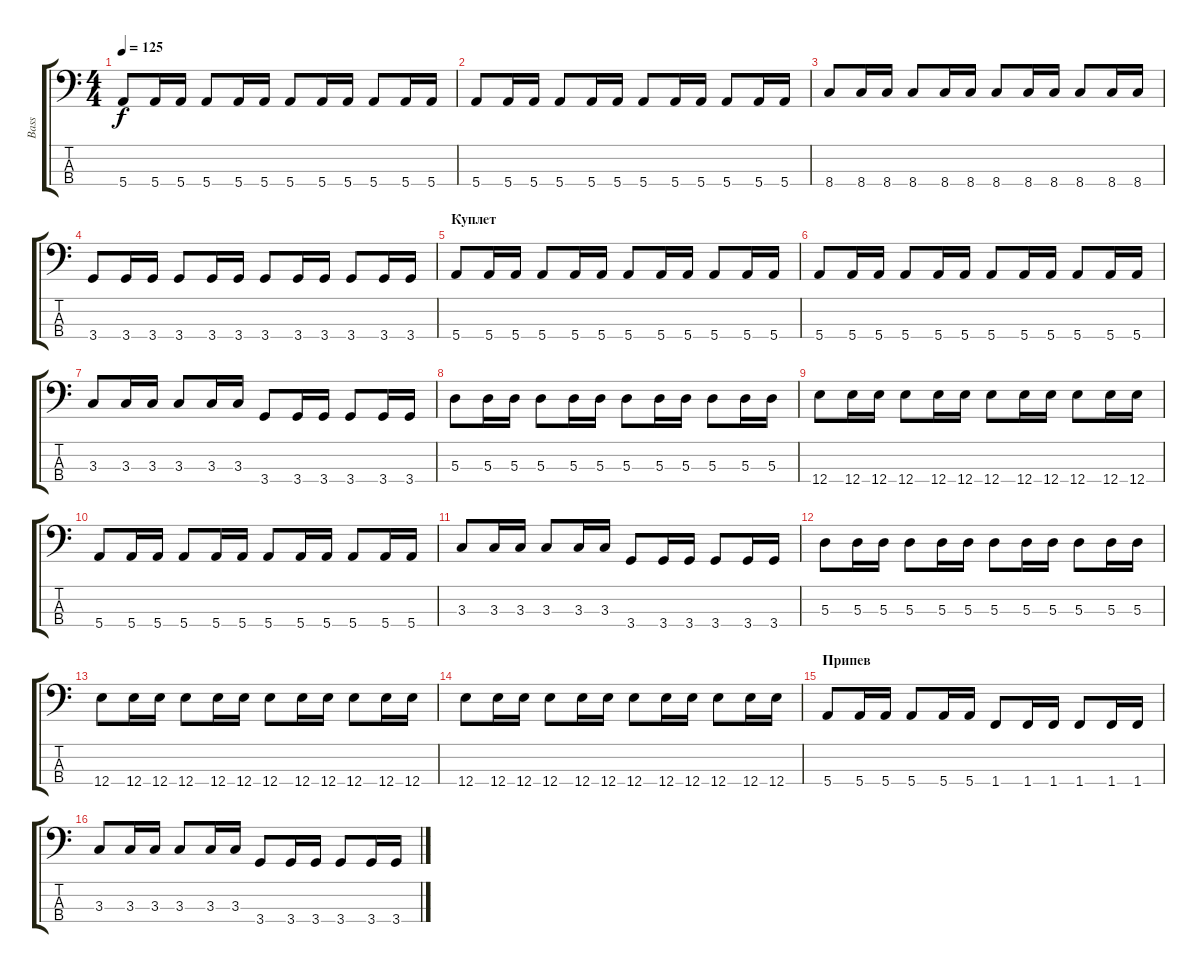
\track ("Bass" "Bass") {instrument electricbassfinger}
\staff {score tabs}
\tuning (G2 D2 A1 E1) {hide}
\ts (4 4)
\tempo 125
\clef f4
\ks c
5.4.8{dy f} 5.4.16 5.4.16 5.4.8 5.4.16 5.4.16 5.4.8 5.4.16 5.4.16 5.4.8 5.4.16 5.4.16 |
5.4.8 5.4.16 5.4.16 5.4.8 5.4.16 5.4.16 5.4.8 5.4.16 5.4.16 5.4.8 5.4.16 5.4.16 |
8.4.8 8.4.16 8.4.16 8.4.8 8.4.16 8.4.16 8.4.8 8.4.16 8.4.16 8.4.8 8.4.16 8.4.16 |
3.4.8 3.4.16 3.4.16 3.4.8 3.4.16 3.4.16 3.4.8 3.4.16 3.4.16 3.4.8 3.4.16 3.4.16 |
\section ("" "Куплет")
5.4.8 5.4.16 5.4.16 5.4.8 5.4.16 5.4.16 5.4.8 5.4.16 5.4.16 5.4.8 5.4.16 5.4.16 |
5.4.8 5.4.16 5.4.16 5.4.8 5.4.16 5.4.16 5.4.8 5.4.16 5.4.16 5.4.8 5.4.16 5.4.16 |
3.3.8 3.3.16 3.3.16 3.3.8 3.3.16 3.3.16 3.4.8 3.4.16 3.4.16 3.4.8 3.4.16 3.4.16 |
5.3.8 5.3.16 5.3.16 5.3.8 5.3.16 5.3.16 5.3.8 5.3.16 5.3.16 5.3.8 5.3.16 5.3.16 |
12.4.8 12.4.16 12.4.16 12.4.8 12.4.16 12.4.16 12.4.8 12.4.16 12.4.16 12.4.8 12.4.16 12.4.16 |
5.4.8 5.4.16 5.4.16 5.4.8 5.4.16 5.4.16 5.4.8 5.4.16 5.4.16 5.4.8 5.4.16 5.4.16 |
3.3.8 3.3.16 3.3.16 3.3.8 3.3.16 3.3.16 3.4.8 3.4.16 3.4.16 3.4.8 3.4.16 3.4.16 |
5.3.8 5.3.16 5.3.16 5.3.8 5.3.16 5.3.16 5.3.8 5.3.16 5.3.16 5.3.8 5.3.16 5.3.16 |
12.4.8 12.4.16 12.4.16 12.4.8 12.4.16 12.4.16 12.4.8 12.4.16 12.4.16 12.4.8 12.4.16 12.4.16 |
12.4.8 12.4.16 12.4.16 12.4.8 12.4.16 12.4.16 12.4.8 12.4.16 12.4.16 12.4.8 12.4.16 12.4.16 |
\section ("" "Припев")
5.4.8 5.4.16 5.4.16 5.4.8 5.4.16 5.4.16 1.4.8 1.4.16 1.4.16 1.4.8 1.4.16 1.4.16 |
3.3.8 3.3.16 3.3.16 3.3.8 3.3.16 3.3.16 3.4.8 3.4.16 3.4.16 3.4.8 3.4.16 3.4.16
